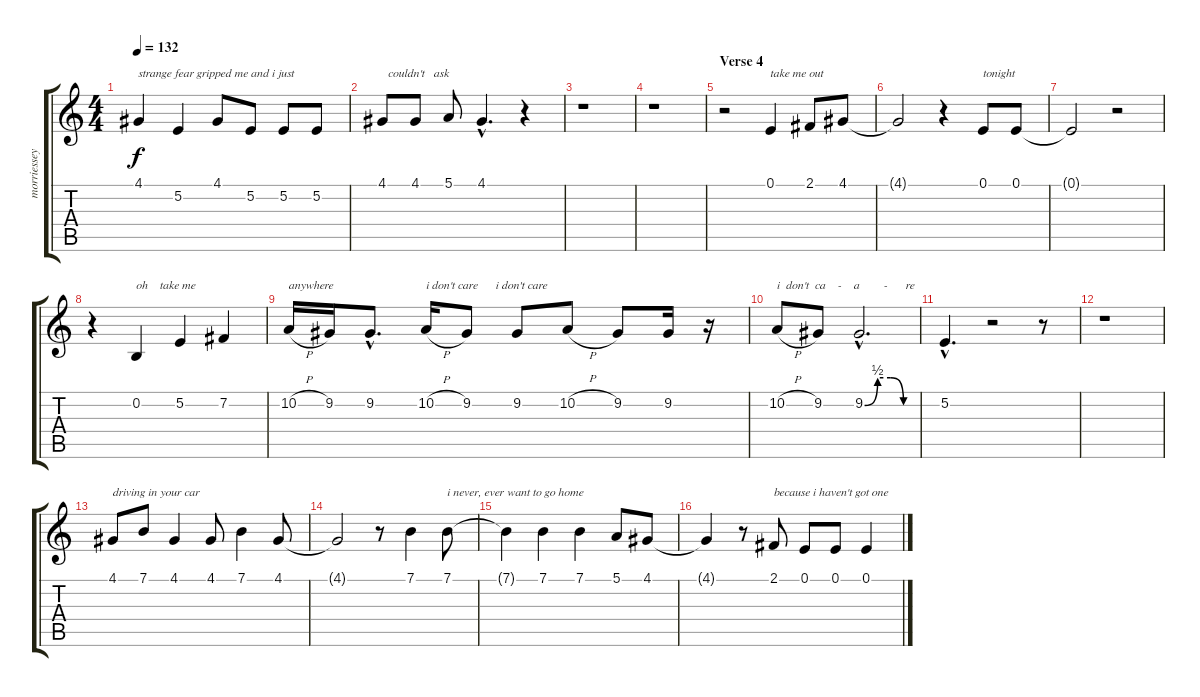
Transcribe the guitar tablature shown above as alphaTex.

\track ("morriessey" "morriessey") {instrument pad1newage}
\staff {score tabs}
\tuning (E4 B3 G3 D3 A2 E2) {hide}
\ts (4 4)
\tempo 132
\clef g2
\ks c
4.1.4{txt "strange fear gripped me and i just" dy f} 5.2.4 4.1.8 5.2.8 5.2.8 5.2.8 |
4.1.8{txt "  couldn't   ask"} 4.1.8 5.1.8 4.1{hac}.4{d} r.4 |
r.1 |
r.1 |
\section ("" "Verse 4")
r.2 0.1.4{txt "take me out"} 2.1.8 4.1.8 |
4.1{t}.2 r.4 0.1.8{txt "tonight"} 0.1.8 |
0.1{t}.2 r.2 |
r.4 0.2.4{txt "oh    take me"} 5.2.4 7.2.4 |
10.2{h}.16{txt "anywhere"} 9.2.16 9.2{hac}.8{d} 10.2{h}.16{txt "i don't care      i don't care"} 9.2.8 9.2.8 10.2{h}.8 9.2.8 9.2.16 r.16 |
10.2{h}.8{txt "i  don't  ca    -    a        -      re"} 9.2.8 9.2{be (custom 0 0 15 2 30 2 45 0 60 0) hac}.2{d} |
5.2{hac}.4{d} r.2 r.8 |
r.1 |
4.1.8{txt "driving in your car"} 7.1.8 4.1.4 4.1.8 7.1.4 4.1.8 |
4.1{t}.2 r.8 7.1.4 7.1.8{txt "i never, ever want to go home"} |
7.1{t}.4 7.1.4 7.1.4 5.1.8 4.1.8 |
4.1{t}.4 r.8 2.1.8{txt "because i haven't got one"} 0.1.8 0.1.8 0.1.4
